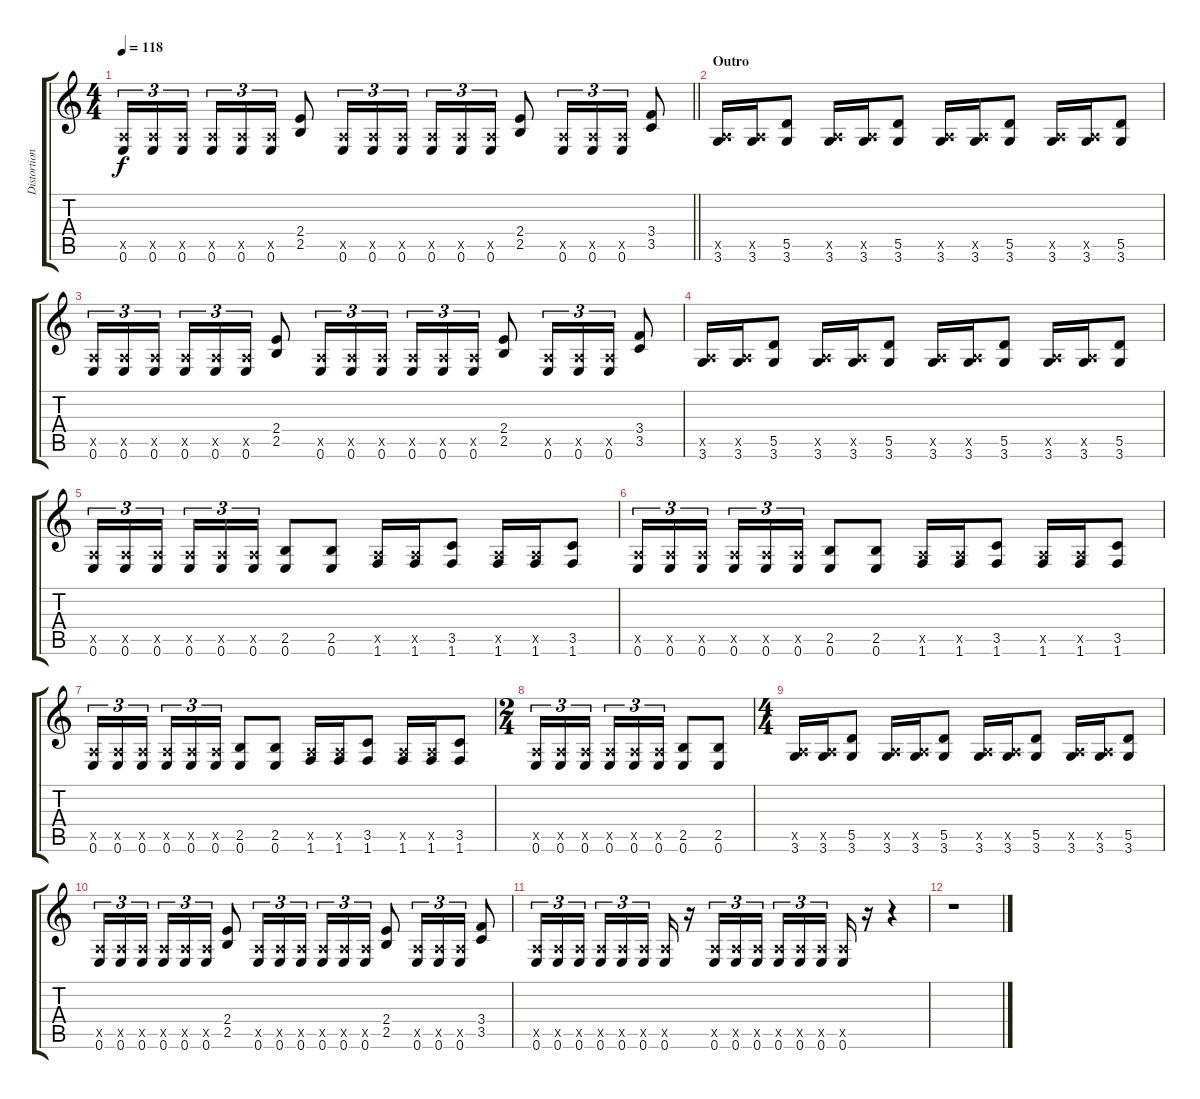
\track ("Distortion Guitar \"James Hetfield\"" "Distortion") {instrument distortionguitar}
\staff {score tabs}
\tuning (E4 B3 G3 D3 A2 E2) {hide}
\ts (4 4)
\tempo 118
\clef g2
\barLineRight lightlight
\ks c
(0.5{x} 0.6).16{tu (3 2) dy f} (0.5{x} 0.6).16{tu (3 2)} (0.5{x} 0.6).16{tu (3 2) beam splitsecondary} (0.5{x} 0.6).16{tu (3 2)} (0.5{x} 0.6).16{tu (3 2)} (0.5{x} 0.6).16{tu (3 2)} (2.4 2.5).8 (0.5{x} 0.6).16{tu (3 2)} (0.5{x} 0.6).16{tu (3 2)} (0.5{x} 0.6).16{tu (3 2)} (0.5{x} 0.6).16{tu (3 2)} (0.5{x} 0.6).16{tu (3 2)} (0.5{x} 0.6).16{tu (3 2)} (2.4 2.5).8 (0.5{x} 0.6).16{tu (3 2)} (0.5{x} 0.6).16{tu (3 2)} (0.5{x} 0.6).16{tu (3 2)} (3.4 3.5).8 |
\section ("" "Outro")
(0.5{x} 3.6).16 (0.5{x} 3.6).16 (5.5 3.6).8 (0.5{x} 3.6).16 (0.5{x} 3.6).16 (5.5 3.6).8 (0.5{x} 3.6).16 (0.5{x} 3.6).16 (5.5 3.6).8 (0.5{x} 3.6).16 (0.5{x} 3.6).16 (5.5 3.6).8 |
(0.5{x} 0.6).16{tu (3 2)} (0.5{x} 0.6).16{tu (3 2)} (0.5{x} 0.6).16{tu (3 2) beam splitsecondary} (0.5{x} 0.6).16{tu (3 2)} (0.5{x} 0.6).16{tu (3 2)} (0.5{x} 0.6).16{tu (3 2)} (2.4 2.5).8 (0.5{x} 0.6).16{tu (3 2)} (0.5{x} 0.6).16{tu (3 2)} (0.5{x} 0.6).16{tu (3 2)} (0.5{x} 0.6).16{tu (3 2)} (0.5{x} 0.6).16{tu (3 2)} (0.5{x} 0.6).16{tu (3 2)} (2.4 2.5).8 (0.5{x} 0.6).16{tu (3 2)} (0.5{x} 0.6).16{tu (3 2)} (0.5{x} 0.6).16{tu (3 2)} (3.4 3.5).8 |
(0.5{x} 3.6).16 (0.5{x} 3.6).16 (5.5 3.6).8 (0.5{x} 3.6).16 (0.5{x} 3.6).16 (5.5 3.6).8 (0.5{x} 3.6).16 (0.5{x} 3.6).16 (5.5 3.6).8 (0.5{x} 3.6).16 (0.5{x} 3.6).16 (5.5 3.6).8 |
(0.5{x} 0.6).16{tu (3 2)} (0.5{x} 0.6).16{tu (3 2)} (0.5{x} 0.6).16{tu (3 2) beam splitsecondary} (0.5{x} 0.6).16{tu (3 2)} (0.5{x} 0.6).16{tu (3 2)} (0.5{x} 0.6).16{tu (3 2)} (2.5 0.6).8 (2.5 0.6).8 (0.5{x} 1.6).16 (0.5{x} 1.6).16 (3.5 1.6).8 (0.5{x} 1.6).16 (0.5{x} 1.6).16 (3.5 1.6).8 |
(0.5{x} 0.6).16{tu (3 2)} (0.5{x} 0.6).16{tu (3 2)} (0.5{x} 0.6).16{tu (3 2) beam splitsecondary} (0.5{x} 0.6).16{tu (3 2)} (0.5{x} 0.6).16{tu (3 2)} (0.5{x} 0.6).16{tu (3 2)} (2.5 0.6).8 (2.5 0.6).8 (0.5{x} 1.6).16 (0.5{x} 1.6).16 (3.5 1.6).8 (0.5{x} 1.6).16 (0.5{x} 1.6).16 (3.5 1.6).8 |
(0.5{x} 0.6).16{tu (3 2)} (0.5{x} 0.6).16{tu (3 2)} (0.5{x} 0.6).16{tu (3 2) beam splitsecondary} (0.5{x} 0.6).16{tu (3 2)} (0.5{x} 0.6).16{tu (3 2)} (0.5{x} 0.6).16{tu (3 2)} (2.5 0.6).8 (2.5 0.6).8 (0.5{x} 1.6).16 (0.5{x} 1.6).16 (3.5 1.6).8 (0.5{x} 1.6).16 (0.5{x} 1.6).16 (3.5 1.6).8 |
\ts (2 4)
(0.5{x} 0.6).16{tu (3 2)} (0.5{x} 0.6).16{tu (3 2)} (0.5{x} 0.6).16{tu (3 2) beam splitsecondary} (0.5{x} 0.6).16{tu (3 2)} (0.5{x} 0.6).16{tu (3 2)} (0.5{x} 0.6).16{tu (3 2)} (2.5 0.6).8 (2.5 0.6).8 |
\ts (4 4)
(0.5{x} 3.6).16 (0.5{x} 3.6).16 (5.5 3.6).8 (0.5{x} 3.6).16 (0.5{x} 3.6).16 (5.5 3.6).8 (0.5{x} 3.6).16 (0.5{x} 3.6).16 (5.5 3.6).8 (0.5{x} 3.6).16 (0.5{x} 3.6).16 (5.5 3.6).8 |
(0.5{x} 0.6).16{tu (3 2)} (0.5{x} 0.6).16{tu (3 2)} (0.5{x} 0.6).16{tu (3 2) beam splitsecondary} (0.5{x} 0.6).16{tu (3 2)} (0.5{x} 0.6).16{tu (3 2)} (0.5{x} 0.6).16{tu (3 2)} (2.4 2.5).8 (0.5{x} 0.6).16{tu (3 2)} (0.5{x} 0.6).16{tu (3 2)} (0.5{x} 0.6).16{tu (3 2)} (0.5{x} 0.6).16{tu (3 2)} (0.5{x} 0.6).16{tu (3 2)} (0.5{x} 0.6).16{tu (3 2)} (2.4 2.5).8 (0.5{x} 0.6).16{tu (3 2)} (0.5{x} 0.6).16{tu (3 2)} (0.5{x} 0.6).16{tu (3 2)} (3.4 3.5).8 |
(0.5{x} 0.6).16{tu (3 2)} (0.5{x} 0.6).16{tu (3 2)} (0.5{x} 0.6).16{tu (3 2) beam splitsecondary} (0.5{x} 0.6).16{tu (3 2)} (0.5{x} 0.6).16{tu (3 2)} (0.5{x} 0.6).16{tu (3 2)} (0.5{x} 0.6).16 r.16 (0.5{x} 0.6).16{tu (3 2)} (0.5{x} 0.6).16{tu (3 2)} (0.5{x} 0.6).16{tu (3 2)} (0.5{x} 0.6).16{tu (3 2)} (0.5{x} 0.6).16{tu (3 2)} (0.5{x} 0.6).16{tu (3 2) beam split} (0.5{x} 0.6).16 r.16 r.4 |
r.1
